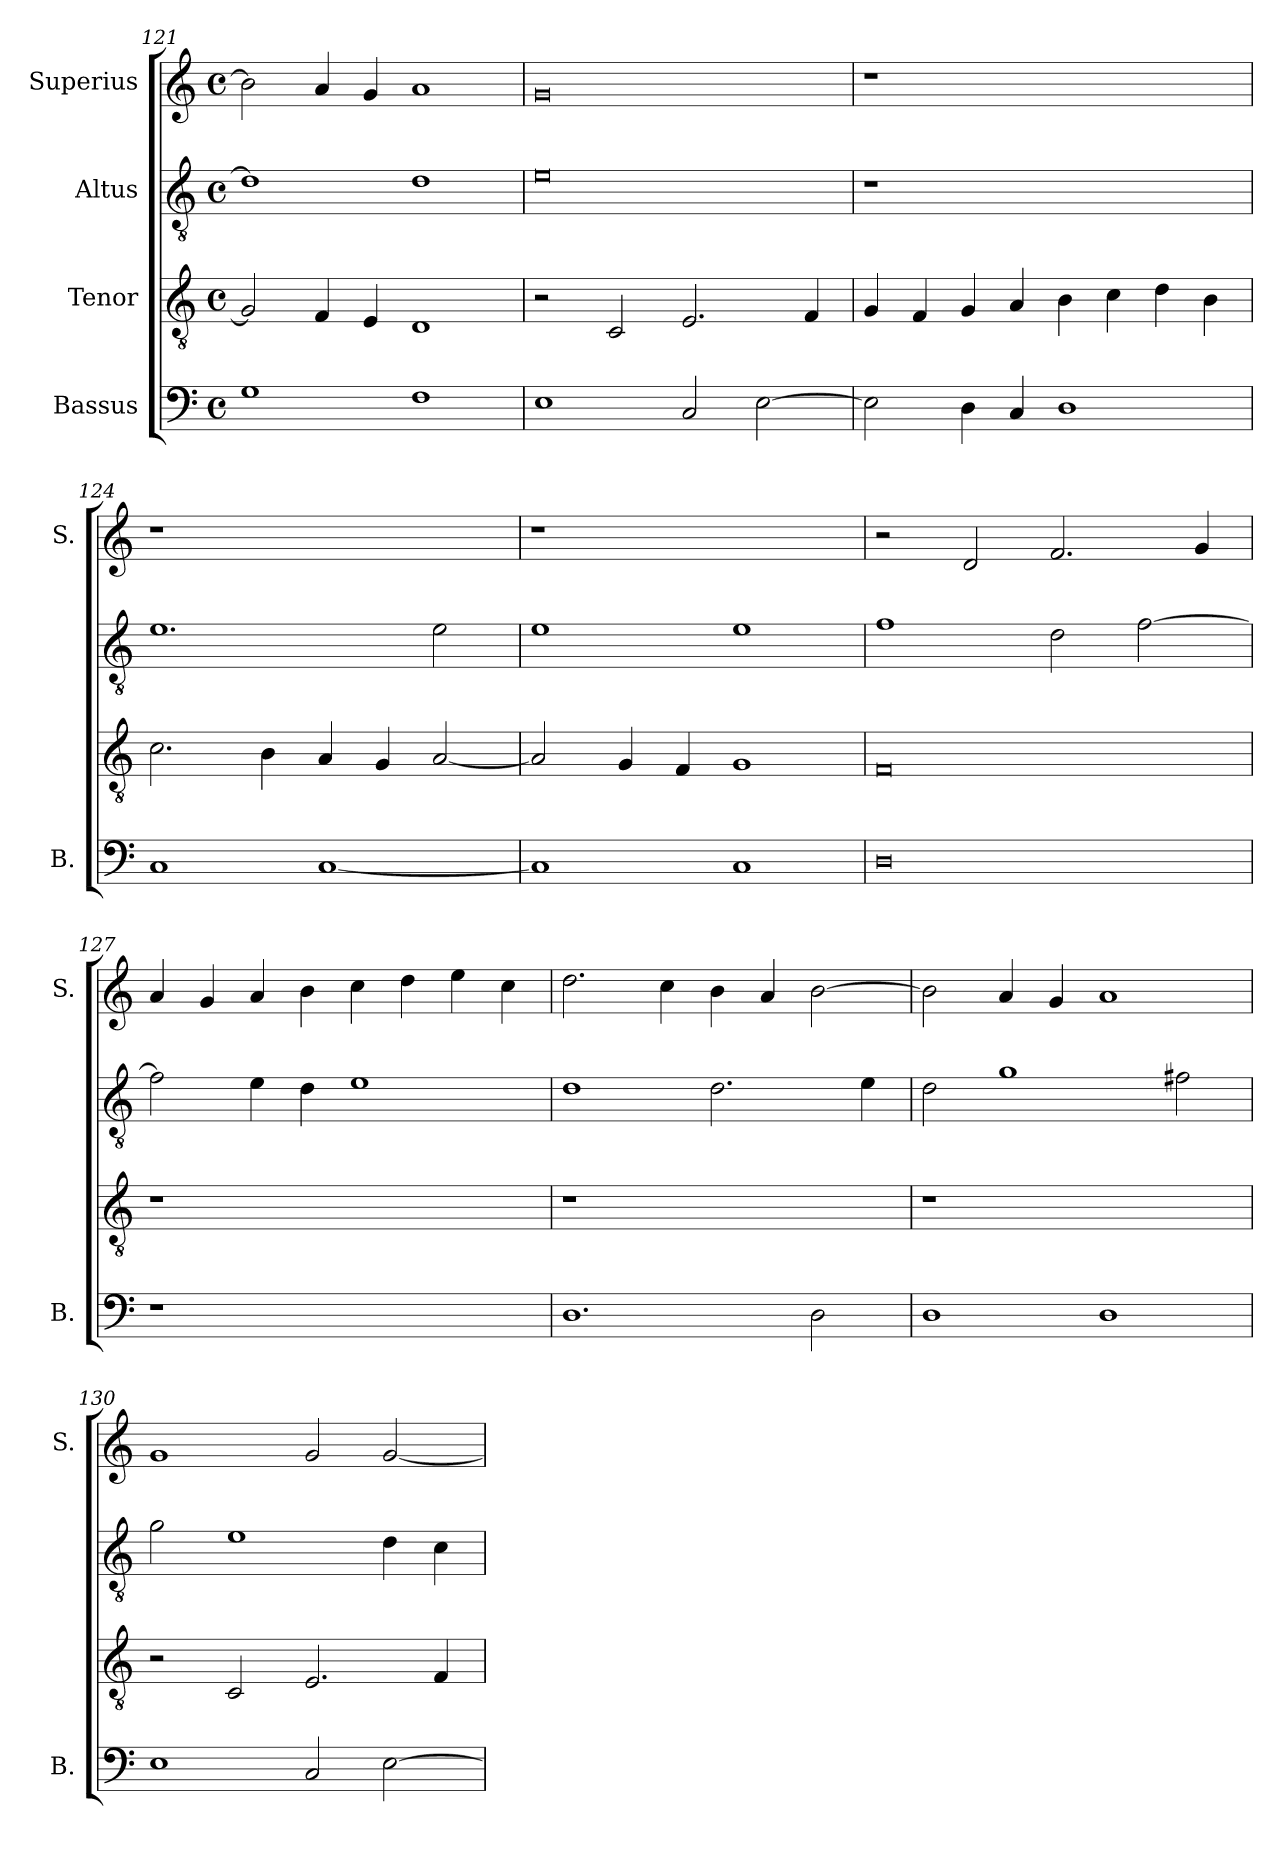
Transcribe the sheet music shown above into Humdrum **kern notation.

**kern	**kern	**kern	**kern
*part4	*part3	*part2	*part1
*staff4	*staff3	*staff2	*staff1
*I"Bassus	*I"Tenor	*I"Altus	*I"Superius
*I'B.	*	*	*I'S.
*clefF4	*clefGv2	*clefGv2	*clefG2
*	*ITrd7c12	*ITrd7c12	*
*k[]	*k[]	*k[]	*k[]
*C:	*C:	*C:	*C:
*M4/4	*M4/4	*M4/4	*M4/4
*met(c)	*met(c)	*met(c)	*met(c)
=121	=121	=121	=121
1Gi	2GGi/]	1Di]	2bi\]
.	4FFi/	.	4ai/
.	4EEi/	.	4gi/
1Fi	1DDi	1Di	1ai
=122	=122	=122	=122
1Ei	2r	0Ei	0gi
.	2CCi/	.	.
2Ci/	2.EEi/	.	.
[>2Ei\	.	.	.
.	4FFi/	.	.
!!LO:PB:g=z
=123	=123	=123	=123
!	!	!LO:N:vis=1	!LO:N:vis=1
2Ei\]	4GGi/	1r	1r
.	4FFi/	.	.
4Di\	4GGi/	.	.
4Ci/	4AAi/	.	.
1Di	4BBi\	1ryy	1ryy
.	4Ci\	.	.
.	4Di\	.	.
.	4BBi\	.	.
=124	=124	=124	=124
!	!	!	!LO:N:vis=1
1Ci	2.Ci\	1.Ei	1r
.	4BBi\	.	.
[<1Ci	4AAi/	.	1ryy
.	4GGi/	.	.
.	[<2AAi/	2Ei\	.
=125	=125	=125	=125
!	!	!	!LO:N:vis=1
1Ci]	2AAi/]	1Ei	1r
.	4GGi/	.	.
.	4FFi/	.	.
1Ci	1GGi	1Ei	1ryy
=126	=126	=126	=126
0Di	0FFi	1Fi	2r
.	.	.	2di/
.	.	2Di\	2.fi/
.	.	[>2Fi\	.
.	.	.	4gi/
=127	=127	=127	=127
!LO:N:vis=1	!LO:N:vis=1	!	!
1r	1r	2Fi\]	4ai/
.	.	.	4gi/
.	.	4Ei\	4ai/
.	.	4Di\	4bi\
1ryy	1ryy	1Ei	4cci\
.	.	.	4ddi\
.	.	.	4eei\
.	.	.	4cci\
!!LO:LB:g=z
=128	=128	=128	=128
!	!LO:N:vis=1	!	!
1.Di	1r	1Di	2.ddi\
.	.	.	4cci\
.	1ryy	2.Di\	4bi\
.	.	.	4ai/
2Di\	.	.	[>2bi\
.	.	4Ei\	.
=129	=129	=129	=129
!	!LO:N:vis=1	!	!
1Di	1r	2Di\	2bi\]
.	.	1Gi	4ai/
.	.	.	4gi/
1Di	1ryy	.	1ai
.	.	2F#Xi\	.
=130	=130	=130	=130
1Ei	2r	2Gi\	1gi
.	2CCi/	1Ei	.
2Ci/	2.EEi/	.	2gi/
[>2Ei\	.	4Di\	[<2gi/
.	4FFi/	4Ci\	.
=	=	=	=
*-	*-	*-	*-
